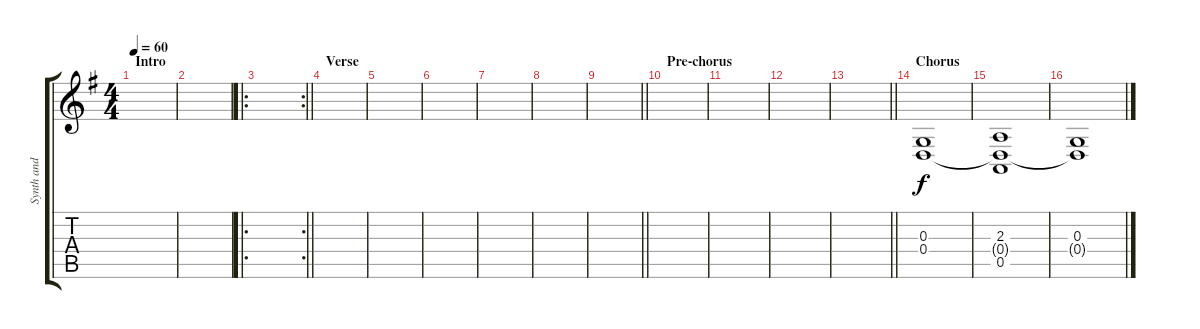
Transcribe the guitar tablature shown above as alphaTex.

\track ("Synth and add gtr." "Synth and ") {instrument pad2warm}
\staff {score tabs}
\tuning (E4 B3 G3 D3 A2 E2) {hide}
\ts (4 4)
\section ("" "Intro")
\tempo 60
\clef g2
\ks eminor
|
|
\ro
\rc 2
\barLineRight lightlight
|
\section ("" "Verse")
|
|
|
|
|
\barLineRight lightlight
|
\section ("" "Pre-chorus")
|
|
|
\barLineRight lightlight
|
\section ("" "Chorus")
(0.3 0.4).1 |
(2.3 0.4{t} 0.5).1 |
(0.3 0.4{t}).1
